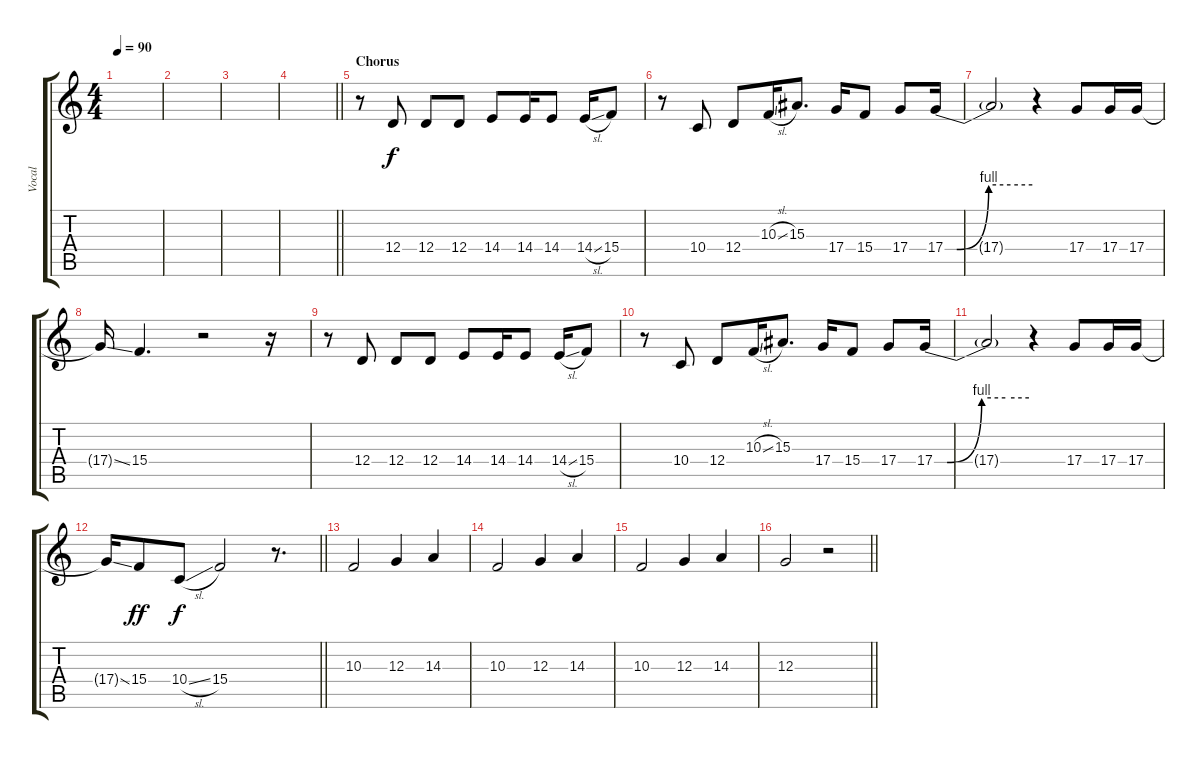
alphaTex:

\track ("Vocal" "Vocal") {instrument clarinet}
\staff {score tabs}
\tuning (E4 B3 G3 D3 A2 D2) {hide}
\ts (4 4)
\tempo 90
\clef g2
\ks c
|
|
|
\barLineRight lightlight
|
\section ("" "Chorus")
r.8 12.4.8 12.4.8 12.4.8 14.4.8 14.4.16 14.4.8 14.4{sl}.16 15.4.8 |
r.8 10.4.8 12.4.8 10.3{sl}.16 15.3.8{d} 17.4.16 15.4.8 17.4.8 17.4{be (custom 0 0 8 0 30 4 45 4 60 4)}.16 |
17.4{t}.2 r.4 17.4.8 17.4.16 17.4.16 |
17.4{ss t}.16 15.4.4{d} r.2 r.16 |
r.8 12.4.8 12.4.8 12.4.8 14.4.8 14.4.16 14.4.8 14.4{sl}.16 15.4.8 |
r.8 10.4.8 12.4.8 10.3{sl}.16 15.3.8{d} 17.4.16 15.4.8 17.4.8 17.4{be (custom 0 0 8 0 30 4 45 4 60 4)}.16 |
17.4{t}.2 r.4 17.4.8 17.4.16 17.4.16 |
\barLineRight lightlight
17.4{ss t}.16 15.4.8{dy ff} 10.4{sl}.8{dy f} 15.4.2 r.8{d} |
\section ("" " ")
10.3.2{volume 10 balance 0} 12.3.4 14.3.4 |
10.3.2 12.3.4 14.3.4 |
10.3.2 12.3.4 14.3.4 |
\barLineRight lightlight
12.3.2 r.2
